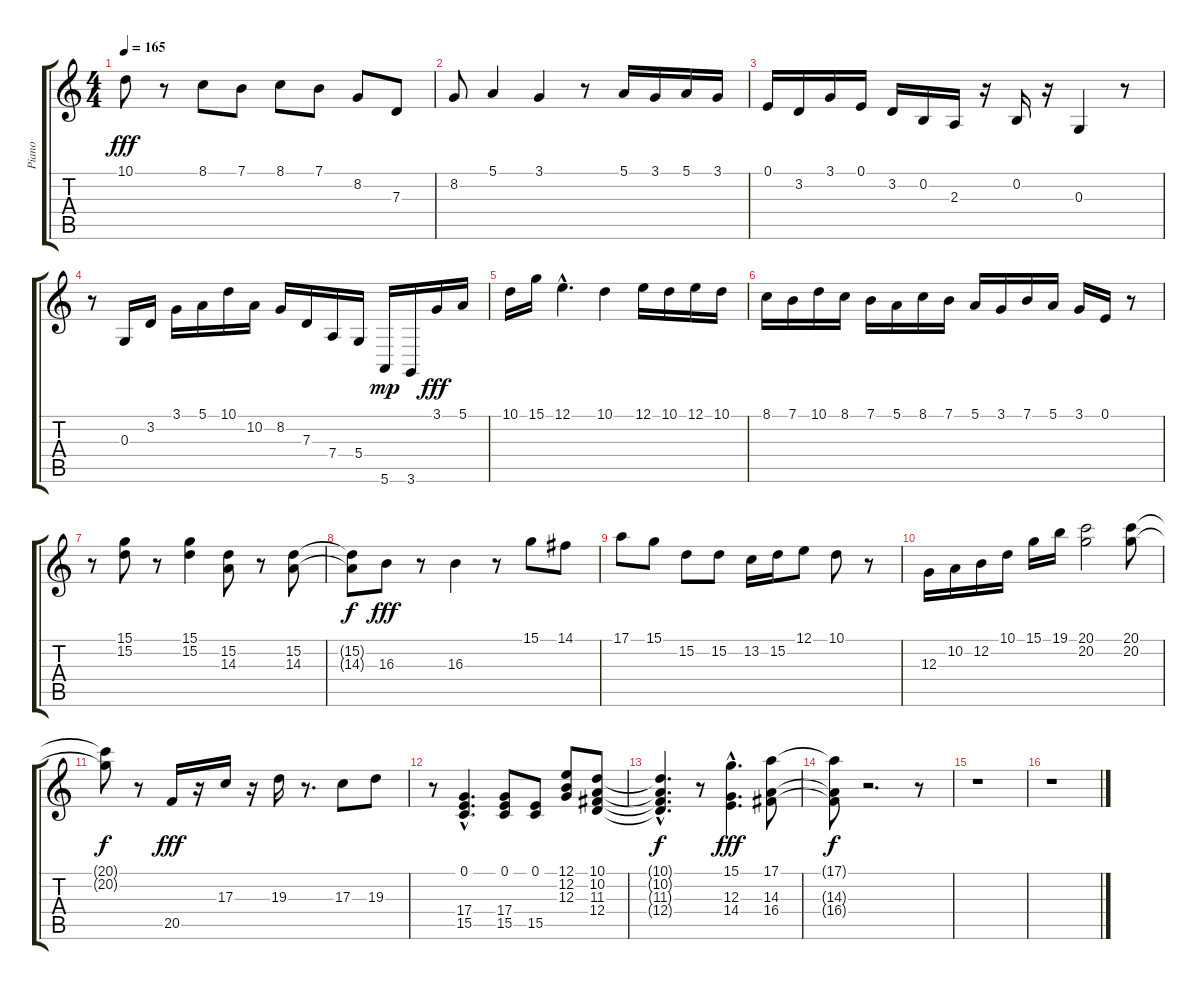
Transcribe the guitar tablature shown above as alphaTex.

\track ("Piano" "Piano") {instrument acousticgrandpiano}
\staff {score tabs}
\tuning (E4 B3 G3 D3 A2 E2) {hide}
\ts (4 4)
\tempo 165
\clef g2
\ks c
10.1.8{dy fff} r.8 8.1.8 7.1.8 8.1.8 7.1.8 8.2.8 7.3.8 |
8.2.8 5.1.4 3.1.4 r.8 5.1.16 3.1.16 5.1.16 3.1.16 |
0.1.16 3.2.16 3.1.16 0.1.16 3.2.16 0.2.16 2.3.16 r.16 0.2.16 r.16 0.3.4 r.8 |
r.8 0.3.16 3.2.16 3.1.16 5.1.16 10.1.16 10.2.16 8.2.16 7.3.16 7.4.16 5.4.16 5.6.16{dy mp} 3.6.16 3.1.16{dy fff} 5.1.16 |
10.1.16 15.1.16 12.1{hac}.4{d} 10.1.4 12.1.16 10.1.16 12.1.16 10.1.16 |
8.1.16 7.1.16 10.1.16 8.1.16 7.1.16 5.1.16 8.1.16 7.1.16 5.1.16 3.1.16 7.1.16 5.1.16 3.1.16 0.1.16 r.8 |
r.8 (15.1 15.2).8 r.8 (15.1 15.2).4 (15.2 14.3).8 r.8 (15.2 14.3).8 |
(15.2{t} 14.3{t}).8{dy f} 16.3.8{dy fff} r.8 16.3.4 r.8 15.1.8 14.1.8 |
17.1.8 15.1.8 15.2.8 15.2.8 13.2.16 15.2.16 12.1.8 10.1.8 r.8 |
12.3.16 10.2.16 12.2.16 10.1.16 15.1.16 19.1.16 (20.1 20.2).2 (20.1 20.2).8 |
(20.1{t} 20.2{t}).8{dy f} r.8 20.5.16{dy fff} r.16 17.3.16 r.16 19.3.16 r.8{d} 17.3.8 19.3.8 |
r.8 (0.1{hac} 17.4{hac} 15.5{hac}).4{d} (0.1 17.4 15.5).8 (0.1 15.5).8 (12.1 12.2 12.3).8 (10.1 10.2 11.3 12.4).8 |
(10.1{hac t} 10.2{hac t} 11.3{hac t} 12.4{hac t}).4{d dy f} r.8 (15.1{hac} 12.3{hac} 14.4{hac}).4{d dy fff} (17.1 14.3 16.4).8 |
(17.1{t} 14.3{t} 16.4{t}).8{dy f} r.2{d} r.8 |
r.1 |
r.1
